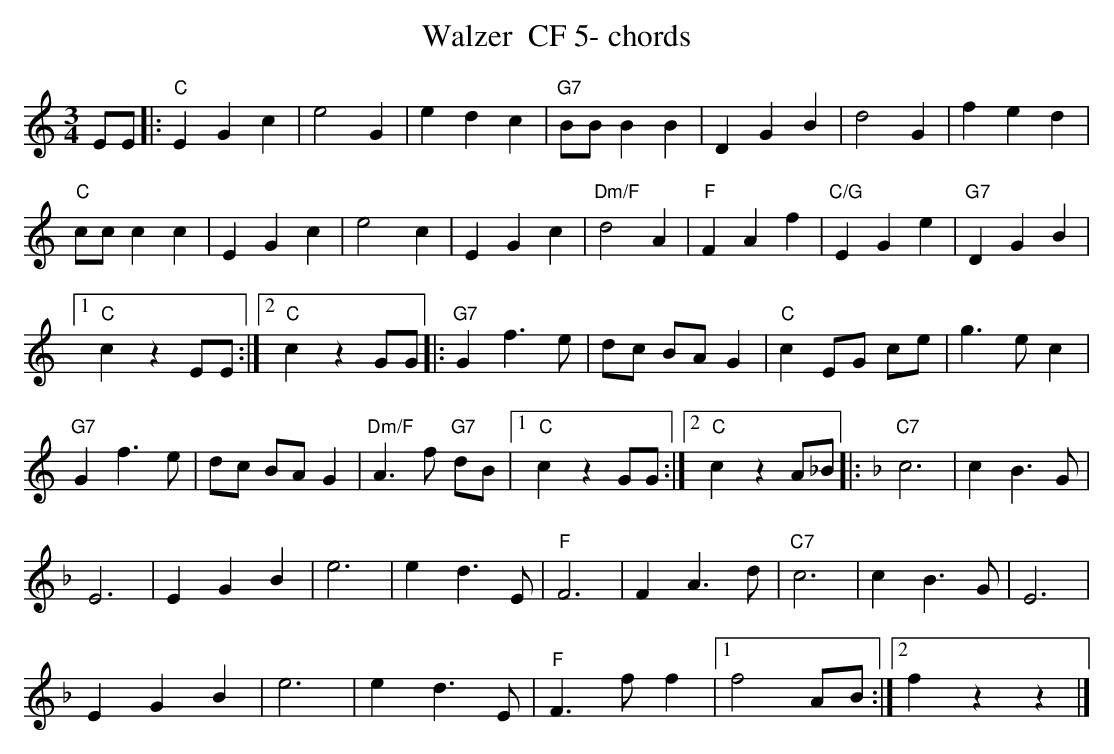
X:1
T:Walzer  CF 5- chords
M:3/4
L:1/4
K:Cmaj%%MIDI gchordon
E/2E/2 |: "C"EGc | e2G | edc | "G7"B/2B/2BB | DGB | d2G | fed |
"C"c/2c/2cc | EGc | e2c | EGc | "Dm/F"d2A | "F"FAf | "C/G"EGe | "G7"DGB |1
"C"czE/2E/2 :|2 "C"czG/2G/2 |: "G7"Gf>e | d/2c/2 B/2A/2G | "C"c E/2G/2 c/2e/2 | g>ec |
"G7"Gf>e | d/2c/2 B/2A/2G | "Dm/F"A>f "G7"d/2B/2 |1 "C"czG/2G/2 :|2 "C"czA/2_B/2 |: [K:Fmaj] "C7"c3 | cB>G |
E3 | EGB | e3 | ed>E | "F"F3 | FA>d | "C7"c3 | cB>G | E3 |
EGB | e3 | ed>E | "F"F>ff |1 f2A/2B/2 :|2 fzz |]
